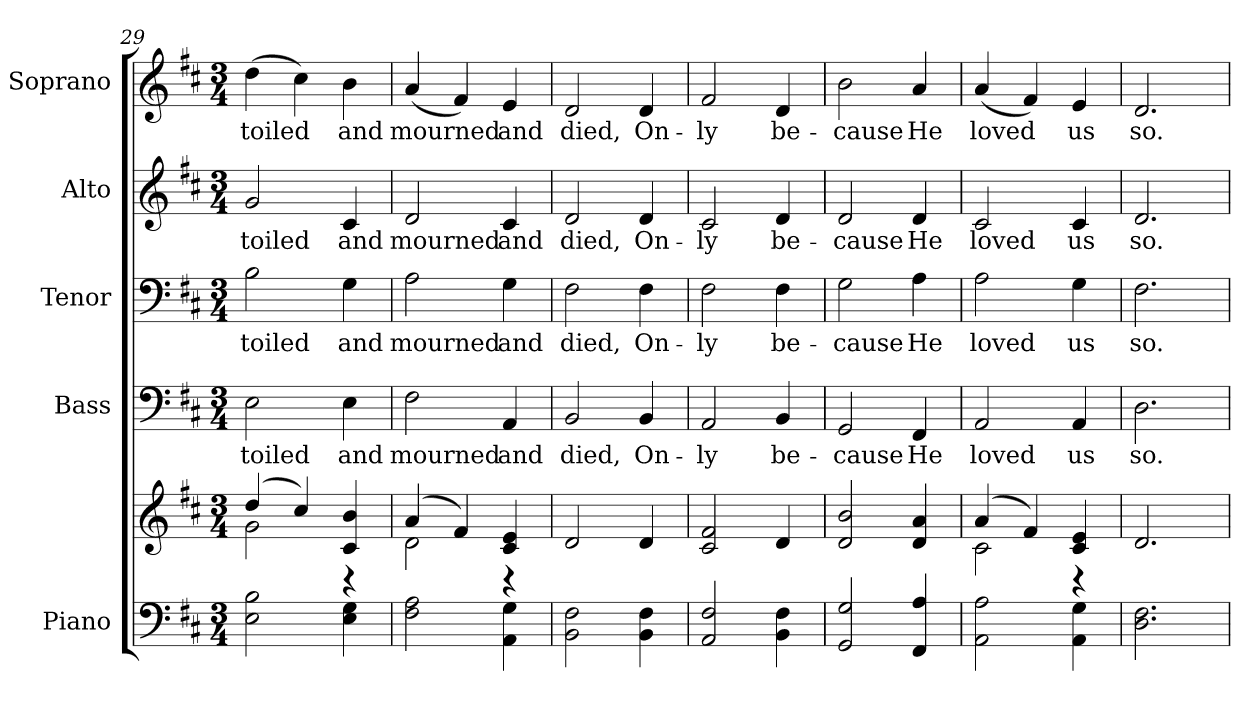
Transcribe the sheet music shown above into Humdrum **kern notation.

**kern	**kern	**kern	**text	**kern	**text	**kern	**text	**kern	**text
*part5	*part5	*part4	*part4	*part3	*part3	*part2	*part2	*part1	*part1
*staff6	*staff5	*staff4	*staff4	*staff3	*staff3	*staff2	*staff2	*staff1	*staff1
*I"Piano	*	*I"Bass	*	*I"Tenor	*	*I"Alto	*	*I"Soprano	*
*I'Pno.	*	*I'B.	*	*I'T.	*	*I'A.	*	*I'S.	*
*clefF4	*clefG2	*clefF4	*	*clefF4	*	*clefG2	*	*clefG2	*
*k[f#c#]	*k[f#c#]	*k[f#c#]	*	*k[f#c#]	*	*k[f#c#]	*	*k[f#c#]	*
*D:	*D:	*D:	*	*D:	*	*D:	*	*D:	*
*M3/4	*M3/4	*M3/4	*	*M3/4	*	*M3/4	*	*M3/4	*
=29	=29	=29	=29	=29	=29	=29	=29	=29	=29
*	*^	*	*	*	*	*	*	*	*
!	!	!	!	!LO:LY:b:color=#000000	!	!	!	!	!	!
!	!	!	!	!	!	!LO:LY:b:color=#000000	!	!	!	!
!	!	!	!	!	!	!	!	!LO:LY:b:color=#000000	!	!
!	!	!	!	!	!	!	!	!	!	!LO:LY:b:color=#000000
2Ei\ 2Bi	(4ddi/	2gi\	2Ei\	toiled	2Bi\	toiled	2gi/	toiled	(4ddi\	toiled
.	4cc#i/)	.	.	.	.	.	.	.	4cc#i\)	.
!	!	!	!	!LO:LY:b:color=#000000	!	!	!	!	!	!
!	!	!	!	!	!	!LO:LY:b:color=#000000	!	!	!	!
!	!	!	!	!	!	!	!	!LO:LY:b:color=#000000	!	!
!	!	!	!	!	!	!	!	!	!	!LO:LY:b:color=#000000
4Ei\ 4Gi	4c#i/ 4bi	4r	4Ei\	and	4Gi\	and	4c#i/	and	4bi\	and
!!LO:LB:g=z
=30	=30	=30	=30	=30	=30	=30	=30	=30	=30	=30
!	!	!	!	!LO:LY:b:color=#000000	!	!	!	!	!	!
!	!	!	!	!	!	!LO:LY:b:color=#000000	!	!	!	!
!	!	!	!	!	!	!	!	!LO:LY:b:color=#000000	!	!
!	!	!	!	!	!	!	!	!	!	!LO:LY:b:color=#000000
2F#i\ 2Ai	(4ai/	2di\	2F#i\	mourned	2Ai\	mourned	2di/	mourned	(4ai/	mourned
.	4f#i/)	.	.	.	.	.	.	.	4f#i/)	.
!	!	!	!	!LO:LY:b:color=#000000	!	!	!	!	!	!
!	!	!	!	!	!	!LO:LY:b:color=#000000	!	!	!	!
!	!	!	!	!	!	!	!	!LO:LY:b:color=#000000	!	!
!	!	!	!	!	!	!	!	!	!	!LO:LY:b:color=#000000
4AAi\ 4Gi	4c#i/ 4ei	4r	4AAi/	and	4Gi\	and	4c#i/	and	4ei/	and
*	*v	*v	*	*	*	*	*	*	*	*
=31	=31	=31	=31	=31	=31	=31	=31	=31	=31
*	*^	*	*	*	*	*	*	*	*
!	!	!	!	!LO:LY:b:color=#000000	!	!	!	!	!	!
*	*v	*v	*	*	*	*	*	*	*	*
*	*^	*	*	*	*	*	*	*	*
!	!	!	!	!	!	!LO:LY:b:color=#000000	!	!	!	!
*	*v	*v	*	*	*	*	*	*	*	*
*	*^	*	*	*	*	*	*	*	*
!	!	!	!	!	!	!	!	!LO:LY:b:color=#000000	!	!
*	*v	*v	*	*	*	*	*	*	*	*
*	*^	*	*	*	*	*	*	*	*
!	!	!	!	!	!	!	!	!	!	!LO:LY:b:color=#000000
*	*v	*v	*	*	*	*	*	*	*	*
2BBi\ 2F#i	2di/	2BBi/	died,	2F#i\	died,	2di/	died,	2di/	died,
!	!	!	!LO:LY:b:color=#000000	!	!	!	!	!	!
!	!	!	!	!	!LO:LY:b:color=#000000	!	!	!	!
!	!	!	!	!	!	!	!LO:LY:b:color=#000000	!	!
!	!	!	!	!	!	!	!	!	!LO:LY:b:color=#000000
4BBi\ 4F#i	4di/	4BBi/	On-	4F#i\	On-	4di/	On-	4di/	On-
!!LO:PB:g=z
=32	=32	=32	=32	=32	=32	=32	=32	=32	=32
!	!	!	!LO:LY:b:color=#000000	!	!	!	!	!	!
!	!	!	!	!	!LO:LY:b:color=#000000	!	!	!	!
!	!	!	!	!	!	!	!LO:LY:b:color=#000000	!	!
!	!	!	!	!	!	!	!	!	!LO:LY:b:color=#000000
2AAi/ 2F#i	2c#i/ 2f#i	2AAi/	-ly	2F#i\	-ly	2c#i/	-ly	2f#i/	-ly
!	!	!	!LO:LY:b:color=#000000	!	!	!	!	!	!
!	!	!	!	!	!LO:LY:b:color=#000000	!	!	!	!
!	!	!	!	!	!	!	!LO:LY:b:color=#000000	!	!
!	!	!	!	!	!	!	!	!	!LO:LY:b:color=#000000
4BBi\ 4F#i	4di/	4BBi/	be-	4F#i\	be-	4di/	be-	4di/	be-
=33	=33	=33	=33	=33	=33	=33	=33	=33	=33
!	!	!	!LO:LY:b:color=#000000	!	!	!	!	!	!
!	!	!	!	!	!LO:LY:b:color=#000000	!	!	!	!
!	!	!	!	!	!	!	!LO:LY:b:color=#000000	!	!
!	!	!	!	!	!	!	!	!	!LO:LY:b:color=#000000
2GGi/ 2Gi	2di/ 2bi	2GGi/	-cause	2Gi\	-cause	2di/	-cause	2bi\	-cause
!	!	!	!LO:LY:b:color=#000000	!	!	!	!	!	!
!	!	!	!	!	!LO:LY:b:color=#000000	!	!	!	!
!	!	!	!	!	!	!	!LO:LY:b:color=#000000	!	!
!	!	!	!	!	!	!	!	!	!LO:LY:b:color=#000000
4FF#i/ 4Ai	4di/ 4ai	4FF#i/	He	4Ai\	He	4di/	He	4ai/	He
!!LO:LB:g=z
=34	=34	=34	=34	=34	=34	=34	=34	=34	=34
*	*^	*	*	*	*	*	*	*	*
!	!	!	!	!LO:LY:b:color=#000000	!	!	!	!	!	!
!	!	!	!	!	!	!LO:LY:b:color=#000000	!	!	!	!
!	!	!	!	!	!	!	!	!LO:LY:b:color=#000000	!	!
!	!	!	!	!	!	!	!	!	!	!LO:LY:b:color=#000000
2AAi\ 2Ai	(4ai/	2c#i\	2AAi/	loved	2Ai\	loved	2c#i/	loved	(4ai/	loved
.	4f#i/)	.	.	.	.	.	.	.	4f#i/)	.
!	!	!	!	!LO:LY:b:color=#000000	!	!	!	!	!	!
!	!	!	!	!	!	!LO:LY:b:color=#000000	!	!	!	!
!	!	!	!	!	!	!	!	!LO:LY:b:color=#000000	!	!
!	!	!	!	!	!	!	!	!	!	!LO:LY:b:color=#000000
4AAi\ 4Gi	4c#i/ 4ei	4r	4AAi/	us	4Gi\	us	4c#i/	us	4ei/	us
*	*v	*v	*	*	*	*	*	*	*	*
=35	=35	=35	=35	=35	=35	=35	=35	=35	=35
*	*^	*	*	*	*	*	*	*	*
!	!	!	!	!LO:LY:b:color=#000000	!	!	!	!	!	!
*	*v	*v	*	*	*	*	*	*	*	*
*	*^	*	*	*	*	*	*	*	*
!	!	!	!	!	!	!LO:LY:b:color=#000000	!	!	!	!
*	*v	*v	*	*	*	*	*	*	*	*
*	*^	*	*	*	*	*	*	*	*
!	!	!	!	!	!	!	!	!LO:LY:b:color=#000000	!	!
*	*v	*v	*	*	*	*	*	*	*	*
*	*^	*	*	*	*	*	*	*	*
!	!	!	!	!	!	!	!	!	!	!LO:LY:b:color=#000000
*	*v	*v	*	*	*	*	*	*	*	*
2.Di\ 2.F#i	2.di/	2.Di\	so.	2.F#i\	so.	2.di/	so.	2.di/	so.
=	=	=	=	=	=	=	=	=	=
*-	*-	*-	*-	*-	*-	*-	*-	*-	*-
